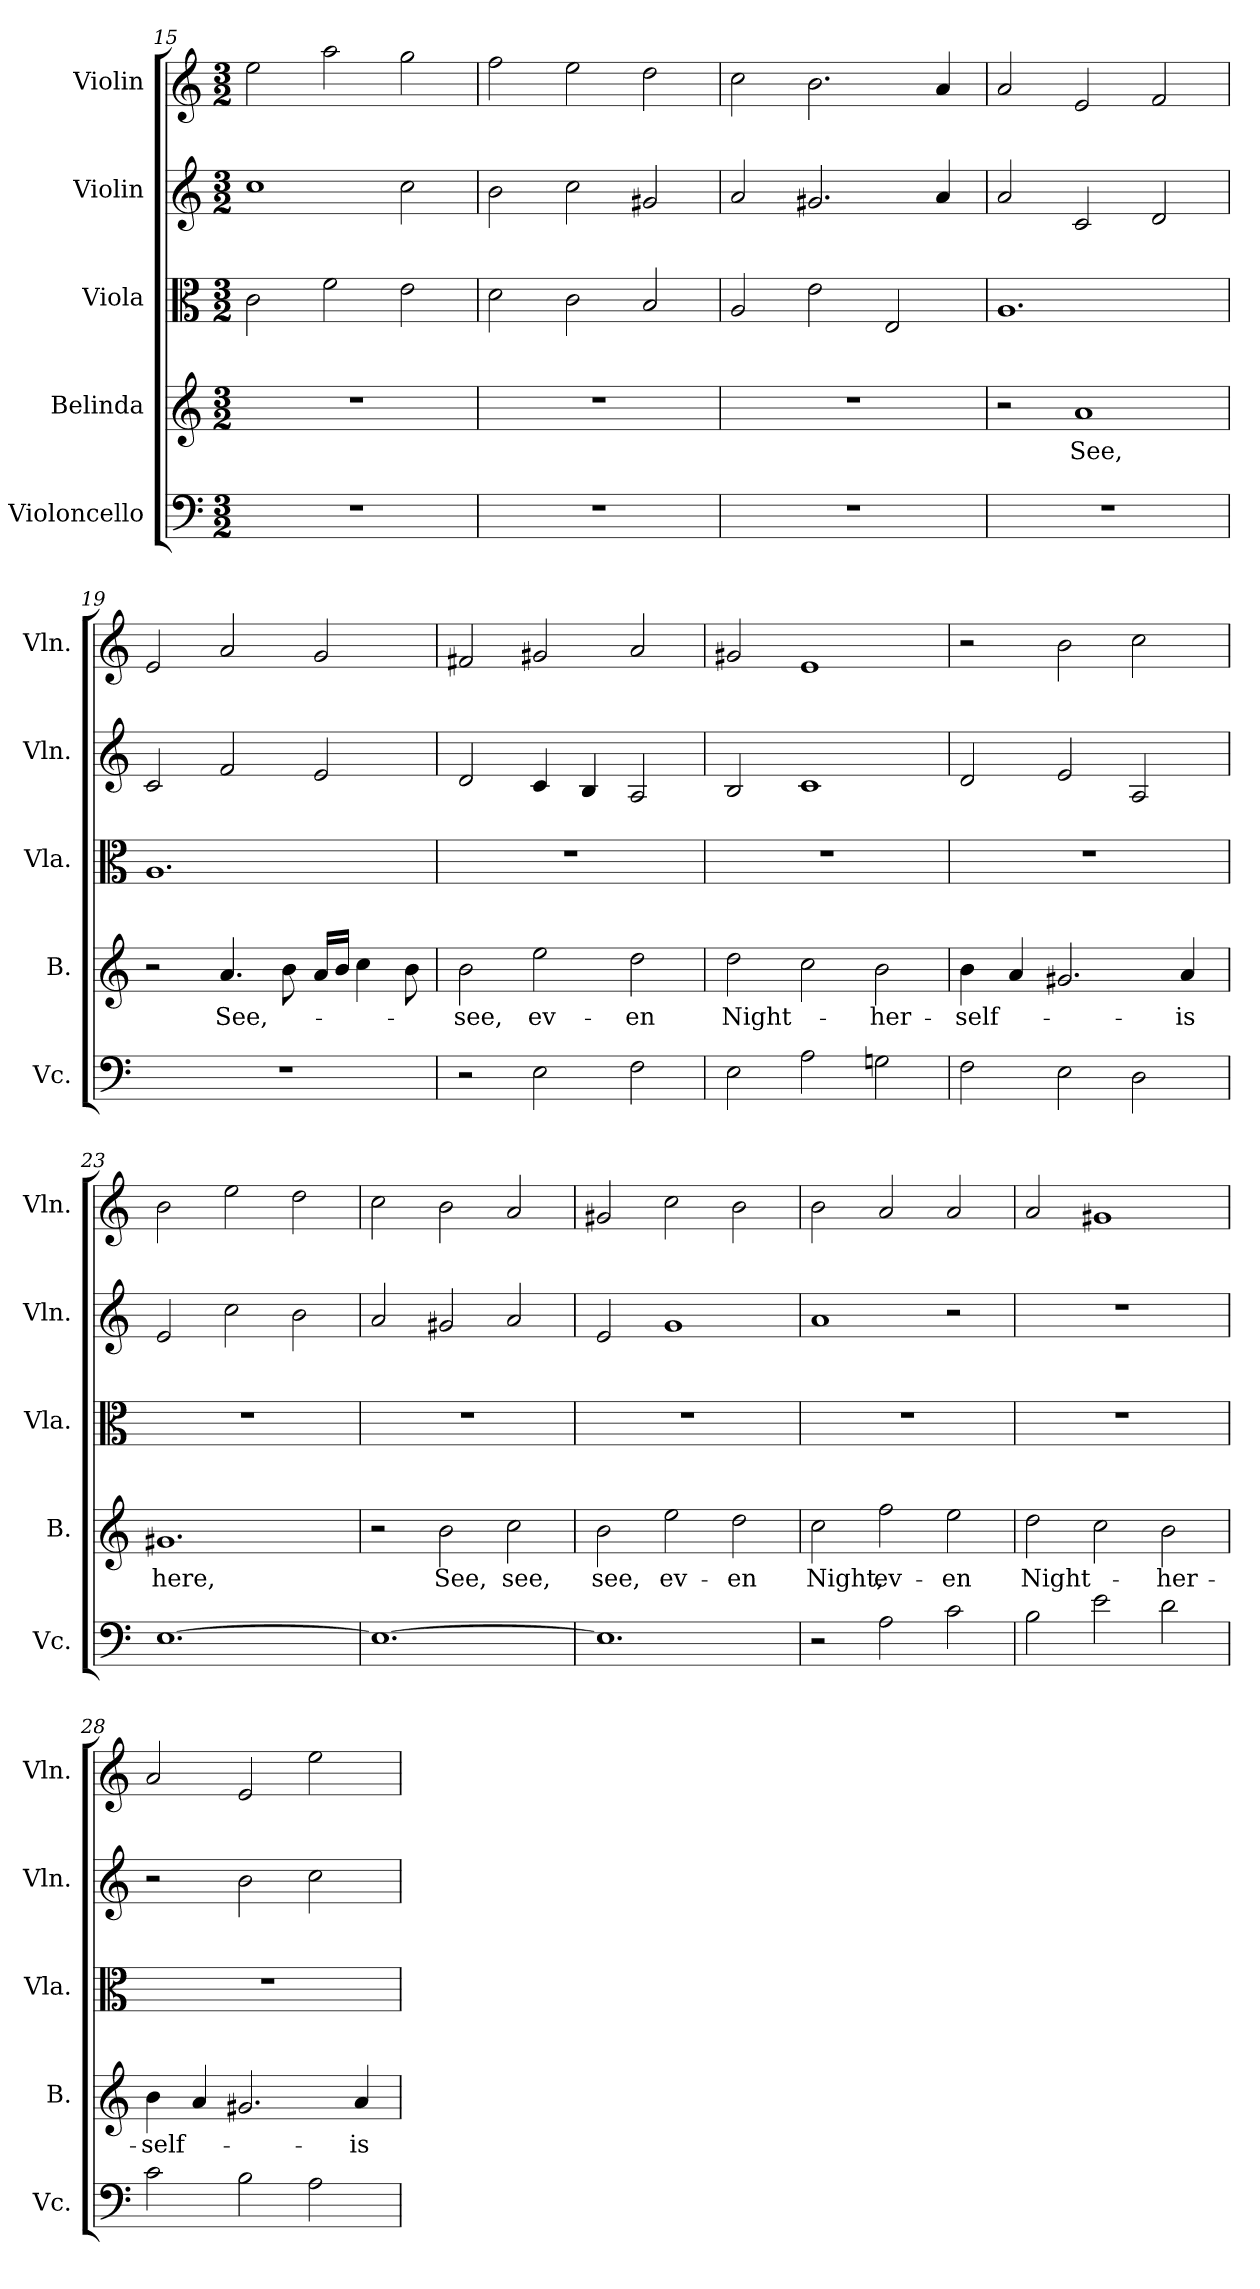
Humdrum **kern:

**kern	**kern	**text	**kern	**kern	**kern
*part5	*part4	*part4	*part3	*part2	*part1
*staff5	*staff4	*staff4	*staff3	*staff2	*staff1
*I"Violoncello	*I"Belinda	*	*I"Viola	*I"Violin	*I"Violin
*I'Vc.	*I'B.	*	*I'Vla.	*I'Vln.	*I'Vln.
*clefF4	*clefG2	*	*clefC3	*clefG2	*clefG2
*k[]	*k[]	*	*k[]	*k[]	*k[]
*M3/2	*M3/2	*	*M3/2	*M3/2	*M3/2
=15	=15	=15	=15	=15	=15
1.r	1.r	.	2c\	1cc	2ee\
.	.	.	2f\	.	2aa\
.	.	.	2e\	2cc\	2gg\
=16	=16	=16	=16	=16	=16
1.r	1.r	.	2d\	2b\	2ff\
.	.	.	2c\	2cc\	2ee\
.	.	.	2B/	2g#X/	2dd\
=17	=17	=17	=17	=17	=17
1.r	1.r	.	2A/	2a/	2cc\
.	.	.	2e\	2.g#X/	2.b\
.	.	.	2E/	.	.
.	.	.	.	4a/	4a/
!!LO:PB:g=z
=18	=18	=18	=18	=18	=18
1.r	2r	.	1.A	2a/	2a/
!	!	!LO:LY:b	!	!	!
.	1a	See,	.	2c/	2e/
.	.	.	.	2d/	2f/
=19	=19	=19	=19	=19	=19
1.r	2r	.	1.A	2c/	2e/
!	!	!LO:LY:b	!	!	!
.	4.a/	See,-	.	2f/	2a/
.	8b\	.	.	.	.
.	16a/LL	.	.	2e/	2g/
.	16b/JJ	.	.	.	.
.	4cc\	.	.	.	.
.	8b\	.	.	.	.
=20	=20	=20	=20	=20	=20
!	!	!LO:LY:b	!	!	!
2r	2b\	-see,	1.r	2d/	2f#X/
!	!	!LO:LY:b	!	!	!
2E\	2ee\	ev-	.	4c/	2g#X/
.	.	.	.	4B/	.
!	!	!LO:LY:b	!	!	!
2F\	2dd\	-en	.	2A/	2a/
=21	=21	=21	=21	=21	=21
!	!	!LO:LY:b	!	!	!
2E\	2dd\	Night-	1.r	2B/	2g#X/
2A\	2cc\	.	.	1c	1e
!	!	!LO:LY:b	!	!	!
2Gn\	2b\	-her-	.	.	.
=22	=22	=22	=22	=22	=22
!	!	!LO:LY:b	!	!	!
2F\	4b\	-self-	1.r	2d/	2r
.	4a/	.	.	.	.
2E\	2.g#X/	.	.	2e/	2b\
2D\	.	.	.	2A/	2cc\
!	!	!LO:LY:b	!	!	!
.	4a/	-is	.	.	.
=23	=23	=23	=23	=23	=23
!	!	!LO:LY:b	!	!	!
[1.E	1.g#X	here,	1.r	2e/	2b\
.	.	.	.	2cc\	2ee\
.	.	.	.	2b\	2dd\
!!LO:LB:g=z
=24	=24	=24	=24	=24	=24
1.E_	2r	.	1.r	2a/	2cc\
!	!	!LO:LY:b	!	!	!
.	2b\	See,	.	2g#X/	2b\
!	!	!LO:LY:b	!	!	!
.	2cc\	see,	.	2a/	2a/
=25	=25	=25	=25	=25	=25
!	!	!LO:LY:b	!	!	!
1.E]	2b\	see,	1.r	2e/	2g#X/
!	!	!LO:LY:b	!	!	!
.	2ee\	ev-	.	1g	2cc\
!	!	!LO:LY:b	!	!	!
.	2dd\	-en	.	.	2b\
=26	=26	=26	=26	=26	=26
!	!	!LO:LY:b	!	!	!
2r	2cc\	Night,	1.r	1a	2b\
!	!	!LO:LY:b	!	!	!
2A\	2ff\	ev-	.	.	2a/
!	!	!LO:LY:b	!	!	!
2c\	2ee\	-en	.	2r	2a/
=27	=27	=27	=27	=27	=27
!	!	!LO:LY:b	!	!	!
2B\	2dd\	Night-	1.r	1.r	2a/
2e\	2cc\	.	.	.	1g#X
!	!	!LO:LY:b	!	!	!
2d\	2b\	-her-	.	.	.
=28	=28	=28	=28	=28	=28
!	!	!LO:LY:b	!	!	!
2c\	4b\	-self-	1.r	2r	2a/
.	4a/	.	.	.	.
2B\	2.g#X/	.	.	2b\	2e/
2A\	.	.	.	2cc\	2ee\
!	!	!LO:LY:b	!	!	!
.	4a/	-is	.	.	.
=	=	=	=	=	=
*-	*-	*-	*-	*-	*-
